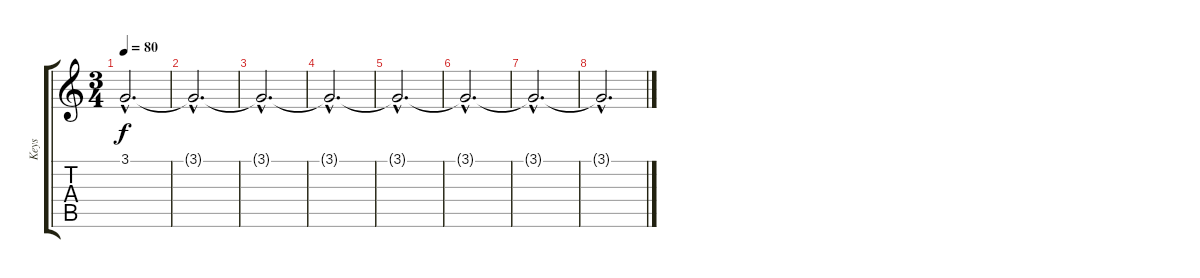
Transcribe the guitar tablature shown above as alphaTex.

\track ("Keys" "Keys") {instrument fx8scifi}
\staff {score tabs}
\tuning (E4 B3 G3 D3 A2 E2) {hide}
\ts (3 4)
\tempo 80
\clef g2
\ks c
3.1{hac}.2{d dy f volume 14 instrument churchorgan} |
3.1{hac t}.2{d} |
3.1{hac t}.2{d} |
3.1{hac t}.2{d} |
3.1{hac t}.2{d} |
3.1{hac t}.2{d} |
3.1{hac t}.2{d} |
3.1{hac t}.2{d}
